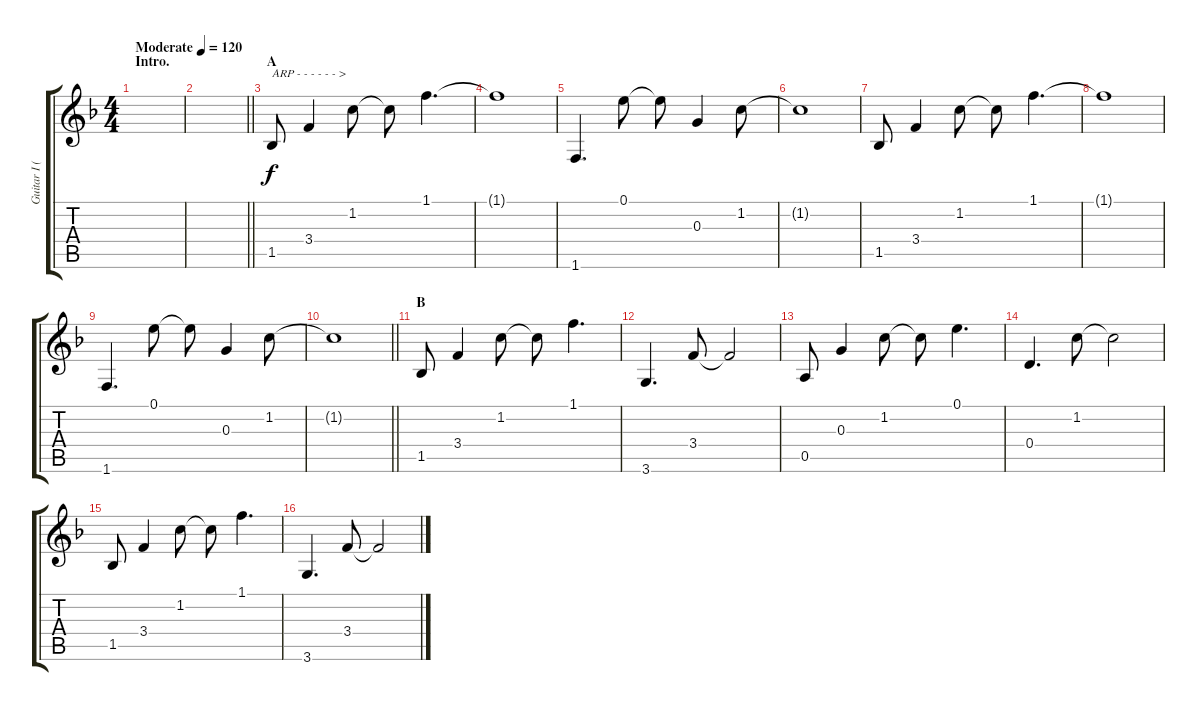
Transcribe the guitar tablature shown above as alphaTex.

\track ("Guitar I (Nakano Azusa)" "Guitar I (") {instrument overdrivenguitar}
\staff {score tabs}
\tuning (E4 B3 G3 D3 A2 E2) {hide}
\ts (4 4)
\section ("" "Intro.")
\tempo (120 "Moderate")
\clef g2
\ks f
|
\barLineRight lightlight
|
\section ("" "A")
1.5.8{txt "ARP - - - - - - >"} 3.4.4 1.2.8 1.2{t}.8 1.1.4{d} |
1.1{t}.1 |
1.6.4{d} 0.1.8 0.1{t}.8 0.3.4 1.2.8 |
1.2{t}.1 |
1.5.8 3.4.4 1.2.8 1.2{t}.8 1.1.4{d} |
1.1{t}.1 |
1.6.4{d} 0.1.8 0.1{t}.8 0.3.4 1.2.8 |
\barLineRight lightlight
1.2{t}.1 |
\section ("" "B")
1.5.8 3.4.4 1.2.8 1.2{t}.8 1.1.4{d} |
3.6.4{d} 3.4.8 3.4{t}.2 |
0.5.8 0.3.4 1.2.8 1.2{t}.8 0.1.4{d} |
0.4.4{d} 1.2.8 1.2{t}.2 |
1.5.8 3.4.4 1.2.8 1.2{t}.8 1.1.4{d} |
3.6.4{d} 3.4.8 3.4{t}.2
